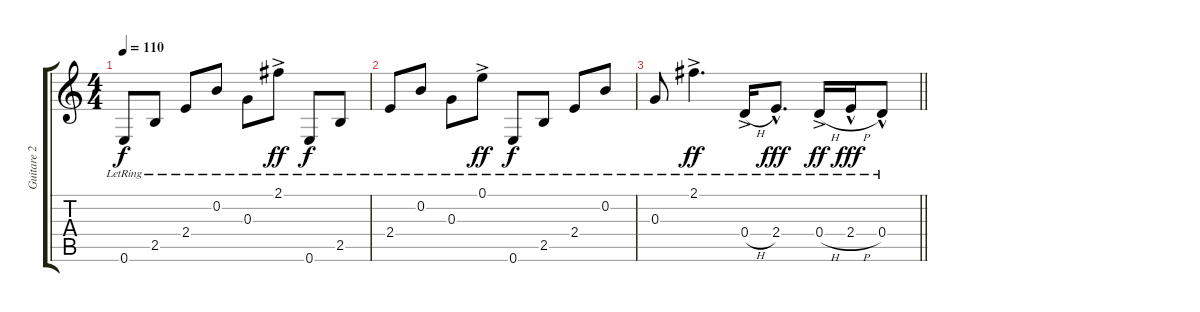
\track ("Guitare 2" "Guitare 2") {instrument acousticguitarsteel}
\staff {score tabs}
\tuning (E4 B3 G3 D3 A2 E2) {hide}
\ts (4 4)
\tempo 110
\clef g2
\ks c
0.6{lr}.8{dy f} 2.5{lr}.8 2.4{lr}.8 0.2{lr}.8 0.3{lr}.8 2.1{ac lr}.8{dy ff} 0.6{lr}.8{dy f} 2.5{lr}.8 |
2.4{lr}.8 0.2{lr}.8 0.3{lr}.8 0.1{ac lr}.8{dy ff} 0.6{lr}.8{dy f} 2.5{lr}.8 2.4{lr}.8 0.2{lr}.8 |
\barLineRight lightlight
0.3{lr}.8 2.1{ac lr}.4{d dy ff} 0.4{h ac lr}.16 2.4{hac lr}.8{d dy fff} 0.4{h ac lr}.16{dy ff} 2.4{h hac lr}.16{dy fff} 0.4{hac lr}.8
